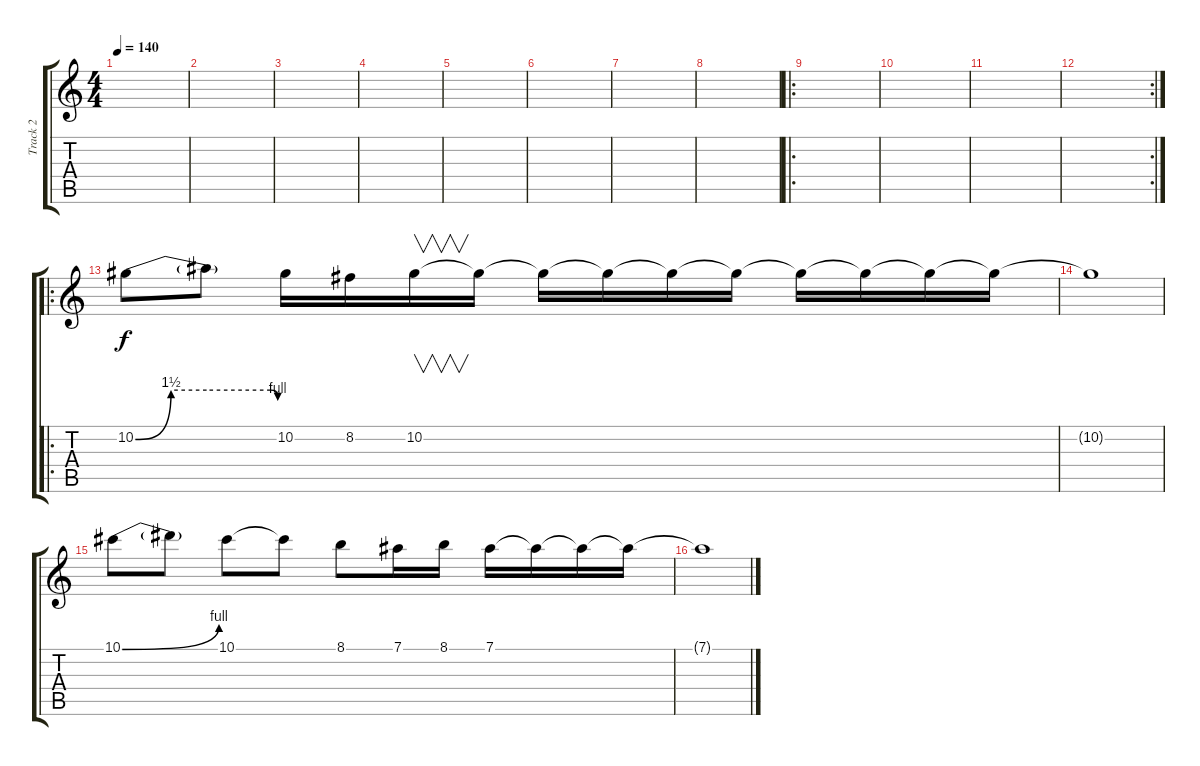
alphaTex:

\track ("Track 2" "Track 2") {instrument distortionguitar}
\staff {score tabs}
\tuning (Eb4 Bb3 Gb3 Db3 Ab2 Eb2) {hide}
\ts (4 4)
\tempo 140
\clef g2
\ks c
|
|
|
|
|
|
|
|
\ro
|
|
|
\rc 2
|
\ro
10.2{be (custom 0 0 15 6 30 6 57 6 60 4)}.8 10.2{t}.8 10.2.16 8.2.16 10.2.16{v} 10.2{t}.16 10.2{t}.16 10.2{t}.16 10.2{t}.16 10.2{t}.16 10.2{t}.16 10.2{t}.16 10.2{t}.16 10.2{t}.16 |
10.2{t}.1 |
10.1{be (bend 0 0 60 4)}.8 10.1{t}.8 10.1.8 10.1{t}.8 8.1.8 7.1.16 8.1.16 7.1.16 7.1{t}.16 7.1{t}.16 7.1{t}.16 |
7.1{t}.1
